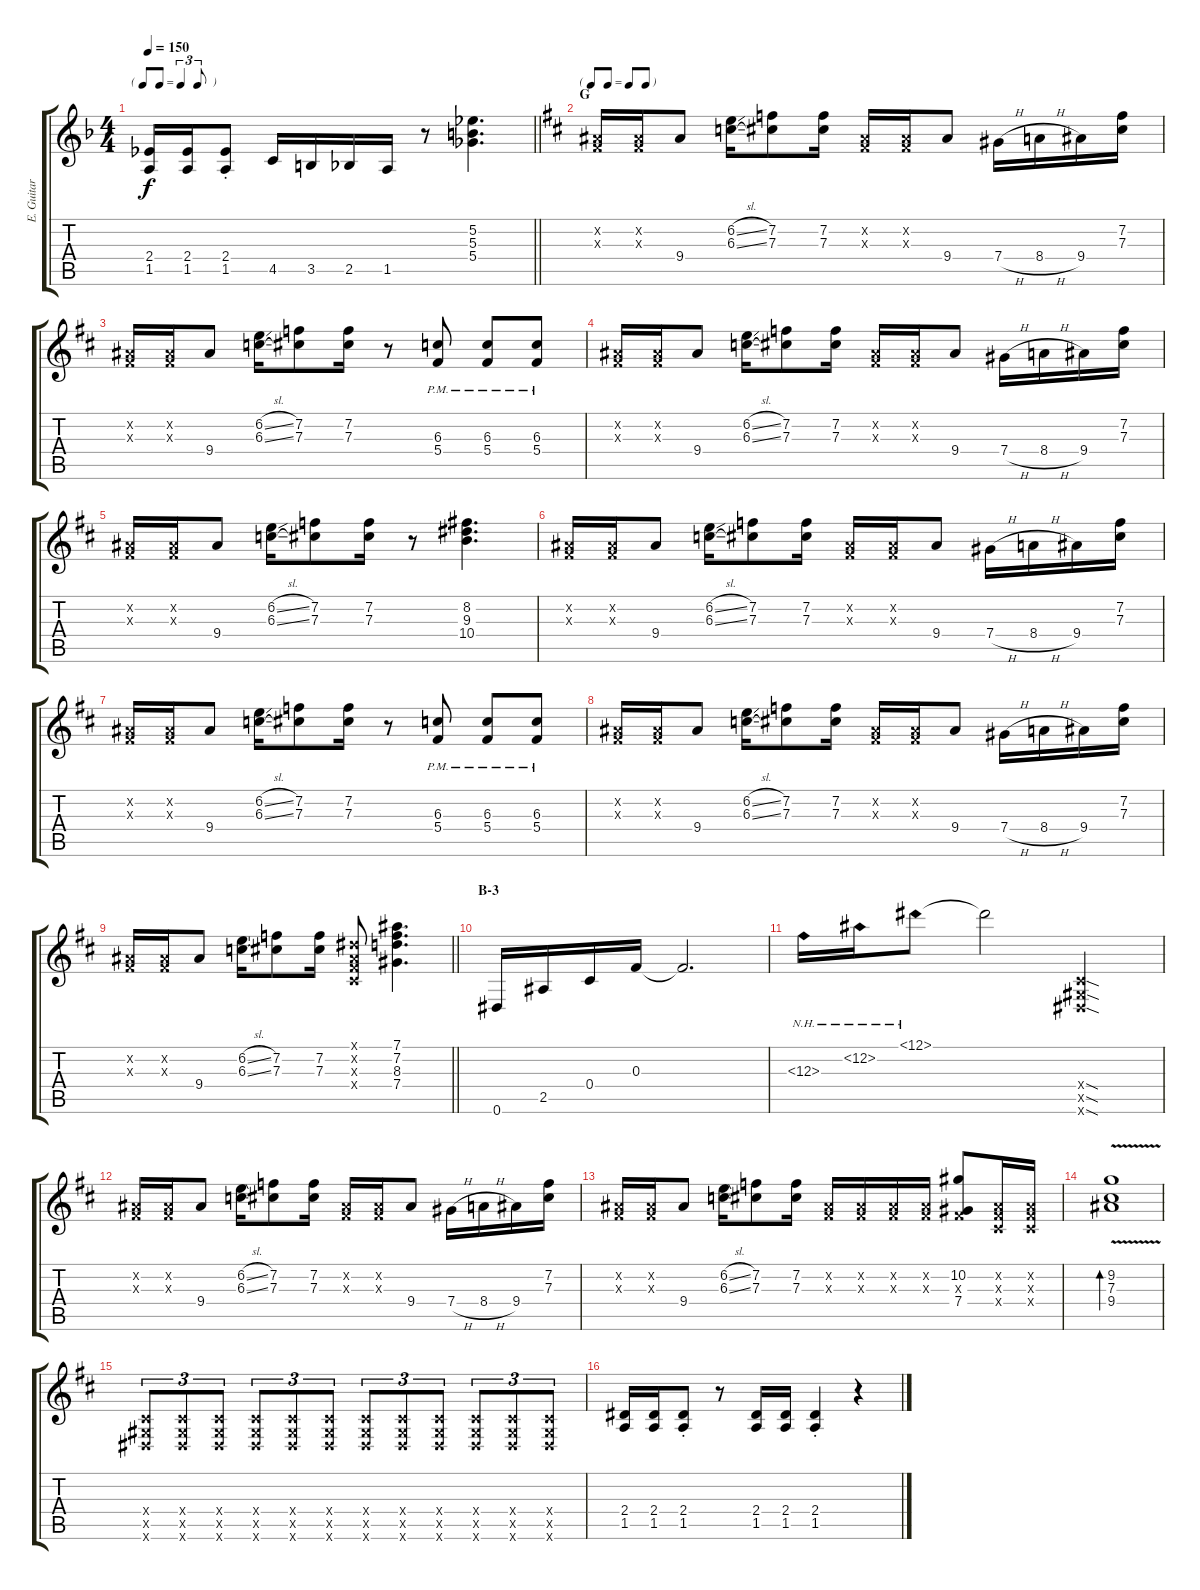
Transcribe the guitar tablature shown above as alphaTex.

\track ("E. Guitar I" "E. Guitar ") {instrument distortionguitar}
\staff {score tabs}
\tuning (Eb4 Bb3 Gb3 Db3 Ab2 Eb2) {hide}
\ts (4 4)
\tf triplet8th
\tempo 150
\clef g2
\barLineRight lightlight
\ks f
(2.4 1.5).16{dy f} (2.4 1.5).16 (2.4{st} 1.5{st}).8 4.5.16 3.5.16 2.5.16 1.5.16 r.8 (5.2 5.3 5.4).4{d} |
\tf none
\section ("" "G")
\ks d
(0.2{x} 0.3{x}).16 (0.2{x} 0.3{x}).16 9.4.8 (6.2{sl} 6.3{sl}).16 (7.2 7.3).8 (7.2 7.3).16 (0.2{x} 0.3{x}).16 (0.2{x} 0.3{x}).16 9.4.8 7.4{h}.16 8.4{h}.16 9.4.16 (7.2 7.3).16 |
(0.2{x} 0.3{x}).16 (0.2{x} 0.3{x}).16 9.4.8 (6.2{sl} 6.3{sl}).16 (7.2 7.3).8 (7.2 7.3).16 r.8 (6.3{pm} 5.4{pm}).8 (6.3{pm} 5.4{pm}).8 (6.3{pm} 5.4{pm}).8 |
(0.2{x} 0.3{x}).16 (0.2{x} 0.3{x}).16 9.4.8 (6.2{sl} 6.3{sl}).16 (7.2 7.3).8 (7.2 7.3).16 (0.2{x} 0.3{x}).16 (0.2{x} 0.3{x}).16 9.4.8 7.4{h}.16 8.4{h}.16 9.4.16 (7.2 7.3).16 |
(0.2{x} 0.3{x}).16 (0.2{x} 0.3{x}).16 9.4.8 (6.2{sl} 6.3{sl}).16 (7.2 7.3).8 (7.2 7.3).16 r.8 (8.2 9.3 10.4).4{d} |
(0.2{x} 0.3{x}).16 (0.2{x} 0.3{x}).16 9.4.8 (6.2{sl} 6.3{sl}).16 (7.2 7.3).8 (7.2 7.3).16 (0.2{x} 0.3{x}).16 (0.2{x} 0.3{x}).16 9.4.8 7.4{h}.16 8.4{h}.16 9.4.16 (7.2 7.3).16 |
(0.2{x} 0.3{x}).16 (0.2{x} 0.3{x}).16 9.4.8 (6.2{sl} 6.3{sl}).16 (7.2 7.3).8 (7.2 7.3).16 r.8 (6.3{pm} 5.4{pm}).8 (6.3{pm} 5.4{pm}).8 (6.3{pm} 5.4{pm}).8 |
(0.2{x} 0.3{x}).16 (0.2{x} 0.3{x}).16 9.4.8 (6.2{sl} 6.3{sl}).16 (7.2 7.3).8 (7.2 7.3).16 (0.2{x} 0.3{x}).16 (0.2{x} 0.3{x}).16 9.4.8 7.4{h}.16 8.4{h}.16 9.4.16 (7.2 7.3).16 |
\barLineRight lightlight
(0.2{x} 0.3{x}).16 (0.2{x} 0.3{x}).16 9.4.8 (6.2{sl} 6.3{sl}).16 (7.2 7.3).8 (7.2 7.3).16 (0.1{x} 0.2{x} 0.3{x} 0.4{x}).8 (7.1 7.2 8.3 7.4).4{d} |
\section ("" "B-3")
0.6.16 2.5.16 0.4.16 0.3.16 0.3{t}.2{d} |
12.3{nh}.16 12.2{nh}.16 12.1{nh}.8 12.1{t}.2 (0.4{sod x} 0.5{sod x} 0.6{sod x}).4 |
(0.2{x} 0.3{x}).16 (0.2{x} 0.3{x}).16 9.4.8 (6.2{sl} 6.3{sl}).16 (7.2 7.3).8 (7.2 7.3).16 (0.2{x} 0.3{x}).16 (0.2{x} 0.3{x}).16 9.4.8 7.4{h}.16 8.4{h}.16 9.4.16 (7.2 7.3).16 |
(0.2{x} 0.3{x}).16 (0.2{x} 0.3{x}).16 9.4.8 (6.2{sl} 6.3{sl}).16 (7.2 7.3).8 (7.2 7.3).16 (0.2{x} 0.3{x}).16 (0.2{x} 0.3{x}).16 (0.2{x} 0.3{x}).16 (0.2{x} 0.3{x}).16 (10.2 0.3{x} 7.4).8 (0.2{x} 0.3{x} 0.4{x}).16 (0.2{x} 0.3{x} 0.4{x}).16 |
(9.2 7.3 9.4{v}).1{bd 240} |
(0.4{x} 0.5{x} 0.6{x}).8{tu (3 2)} (0.4{x} 0.5{x} 0.6{x}).8{tu (3 2)} (0.4{x} 0.5{x} 0.6{x}).8{tu (3 2)} (0.4{x} 0.5{x} 0.6{x}).8{tu (3 2)} (0.4{x} 0.5{x} 0.6{x}).8{tu (3 2)} (0.4{x} 0.5{x} 0.6{x}).8{tu (3 2)} (0.4{x} 0.5{x} 0.6{x}).8{tu (3 2)} (0.4{x} 0.5{x} 0.6{x}).8{tu (3 2)} (0.4{x} 0.5{x} 0.6{x}).8{tu (3 2)} (0.4{x} 0.5{x} 0.6{x}).8{tu (3 2)} (0.4{x} 0.5{x} 0.6{x}).8{tu (3 2)} (0.4{x} 0.5{x} 0.6{x}).8{tu (3 2)} |
(2.4 1.5).16 (2.4 1.5).16 (2.4{st} 1.5{st}).8 r.8 (2.4 1.5).16 (2.4 1.5).16 (2.4{st} 1.5{st}).4 r.4
